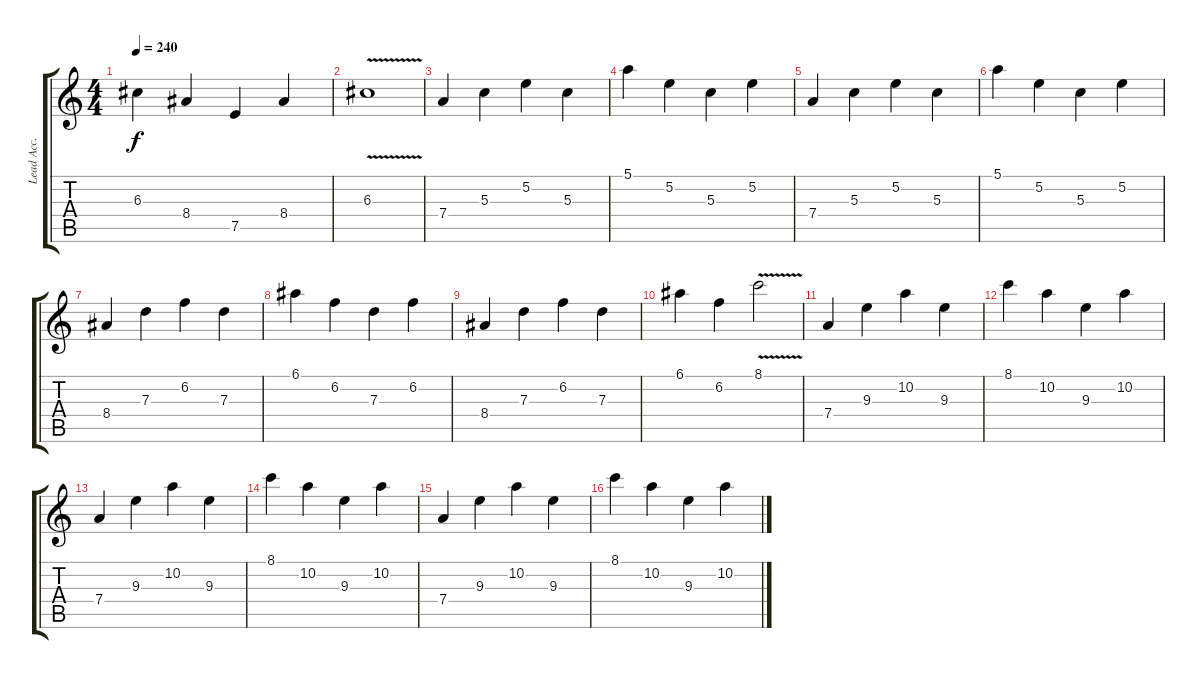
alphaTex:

\track ("Lead Acc." "Lead Acc.") {instrument acousticguitarnylon}
\staff {score tabs}
\tuning (E4 B3 G3 D3 A2 E2) {hide}
\ts (4 4)
\tempo 240
\clef g2
\ks c
6.3.4{dy f} 8.4.4 7.5.4 8.4.4 |
6.3{v}.1 |
7.4.4 5.3.4 5.2.4 5.3.4 |
5.1.4 5.2.4 5.3.4 5.2.4 |
7.4.4 5.3.4 5.2.4 5.3.4 |
5.1.4 5.2.4 5.3.4 5.2.4 |
8.4.4 7.3.4 6.2.4 7.3.4 |
6.1.4 6.2.4 7.3.4 6.2.4 |
8.4.4 7.3.4 6.2.4 7.3.4 |
6.1.4 6.2.4 8.1{v}.2 |
7.4.4 9.3.4 10.2.4 9.3.4 |
8.1.4 10.2.4 9.3.4 10.2.4 |
7.4.4 9.3.4 10.2.4 9.3.4 |
8.1.4 10.2.4 9.3.4 10.2.4 |
7.4.4 9.3.4 10.2.4 9.3.4 |
8.1.4 10.2.4 9.3.4 10.2.4
